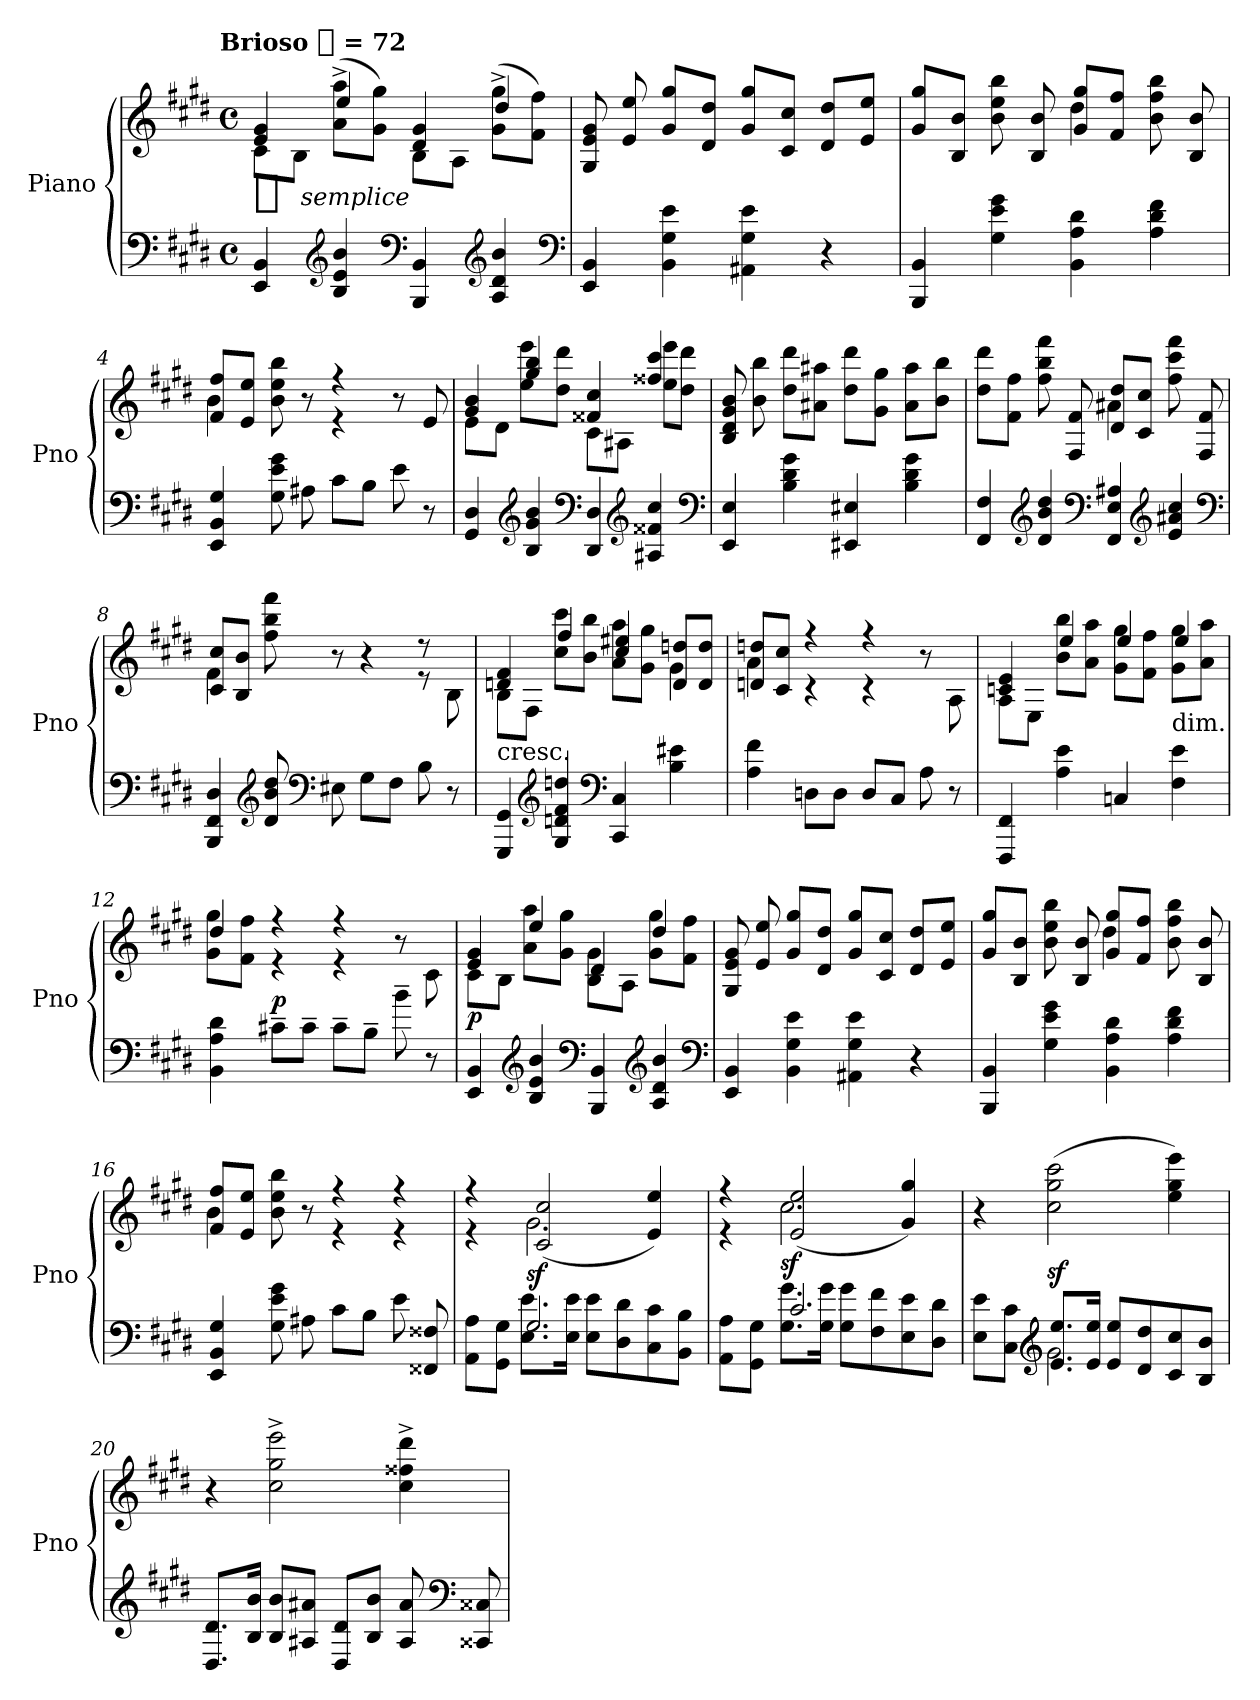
**kern	**kern	**dynam
*part1	*part1	*part1
*staff2	*staff1	*staff1/2
*I"Piano	*	*
*I'Pno	*	*
*clefF4	*clefG2	*
*k[f#c#g#d#]	*k[f#c#g#d#]	*
*E:	*E:	*
!!LO:TX:omd:t=Brioso [half] = 72
*M4/4	*M4/4	*
*met(c)	*met(c)	*
*MM144	*MM144	*
=1	=1	=1
*	*^	*
!	!	!	!LO:DY:t=%s semplice
4EE 4BB	8c#\L	4e/ 4g#/	mf
.	8B\J	.	.
*clefG2	*	*	*
4B 4e 4b	(8a^\ 8aa^\L	4ee/	.
.	8g#\ 8gg#\J)	.	.
*clefF4	*	*	*
4BBB 4BB	8B\L	4d#/ 4g#/	.
.	8A\J	.	.
*clefG2	*	*	*
4A 4d# 4b	(8g#^\ 8gg#^\L	4dd#/	.
.	8f#\ 8ff#\J)	.	.
*	*v	*v	*
*clefF4	*	*
=2	=2	=2
4EE 4BB	8G# 8e 8g#	.
.	8e 8ee	.
4BB 4G# 4e	8g#/ 8gg#/L	.
.	8d#/ 8dd#/J	.
4AA#X 4G# 4e	8g# 8gg#L	.
.	8c# 8cc#J	.
4r	8d# 8dd#L	.
.	8e 8eeJ	.
=3	=3	=3
*	*^	*
4BBB 4BB	4ryy	8g# 8gg#L	.
.	.	8B 8bJ	.
4G# 4e 4g#	4ryy	8b 8ee 8bb	.
.	.	8B 8b	.
4BB 4A 4d#	4dd#\	8g#/ 8gg#/L	.
.	.	8f#/ 8ff#/J	.
4A 4d# 4f#	4ryy	8b 8ff# 8bb	.
.	.	8B 8b	.
=4	=4	=4	=4
4EE 4BB 4G#	8f# 8ff#L	4b	.
.	8e 8eeJ	.	.
8G# 8e 8g#	4ryy	8b 8ee 8bb	.
8A#X	.	8r	.
8c#L	4r	4r	.
8BJ	.	.	.
8e	4ryy	8r	.
8r	.	8e	.
=5	=5	=5	=5
4GG# 4D#	4g# 4b	8eL	.
.	.	8d#J	.
*clefG2	*	*	*
4B 4g# 4b	4gg# 4bb	8ee 8eeeL	.
.	.	8dd# 8ddd#J	.
*clefF4	*	*	*
4DD# 4D#	4f##X 4cc#	8c#L	.
.	.	8A#XJ	.
*clefG2	*	*	*
4A#X 4f##X 4cc#	4ff##X 4ccc#	8ee 8eeeL	.
.	.	8dd# 8ddd#J	.
*	*v	*v	*
*clefF4	*	*
=6	=6	=6
4EE 4E	8B 8d# 8g# 8b	.
.	8b 8bb	.
4B 4d# 4g#	8dd# 8ddd#L	.
.	8a#X 8aa#XJ	.
4EE#X 4E#X	8dd# 8ddd#L	.
.	8g# 8gg#J	.
4B 4d# 4g#	8a# 8aa#L	.
.	8b 8bbJ	.
=7	=7	=7
*	*^	*
4FF# 4F#	4ryy	8dd# 8ddd#L	.
.	.	8f# 8ff#J	.
*clefG2	*	*	*
4d# 4b 4dd#	4ryy	8ff# 8bb 8fff#	.
.	.	8F# 8f#	.
*clefF4	*	*	*
4FF# 4E 4A#X	4a#X\	8d#/ 8dd#/L	.
.	.	8c#/ 8cc#/J	.
*clefG2	*	*	*
4e 4a#X 4cc#	4ryy	8ff# 8ccc# 8fff#	.
.	.	8F# 8f#	.
*clefF4	*	*	*
=8	=8	=8	=8
4BBB 4FF# 4D#	4f#\	8c#/ 8cc#/L	.
.	.	8B/ 8b/J	.
*clefG2	*	*	*
8d# 8b 8dd#	8ff# 8bb 8fff#	4ryy	.
*clefF4	*	*	*
8E#X	8r	.	.
8G#L	4r	8ryy	.
8F#J	.	8ryy	.
8B	8r	8r	.
8r	8B\	8ryy	.
=9	=9	=9	=9
!	!LO:TX:c:t=cresc.	!	!
4GGG# 4GG#	8B\L	4dn/ 4f#/	.
.	8F#J	.	.
*clefG2	*	*	*
4G# 4dn 4f# 4ddn	8cc#\ 8ccc#\L	4ff#/	.
.	8b 8bbJ	.	.
*clefF4	*	*	*
4CC# 4C#	8a\ 8aa\L	4cc#/ 4ee#X/	.
.	8g#\ 8gg#\J	.	.
4B 4e#X	4g#\	8d/ 8ddn/L	.
.	.	8d/ 8dd/J	.
=10	=10	=10	=10
4A 4f#	4a\	8dn/ 8ddn/L	.
.	.	8c#/ 8cc#/J	.
8DnL	4r	4r	.
8DJ	.	.	.
8DL	4r	4r	.
8C#J	.	.	.
8A	4ryy	8r	.
8r	.	8A\	.
=11	=11	=11	=11
4FFF# 4FF#	8A\L	4cn/ 4e/	.
.	8E\J	.	.
4A 4e	8b\ 8bb\L	4ee/	.
.	8a\ 8aa\J	.	.
4Cn	8g#\ 8gg#\L	4ee/	.
.	8f#\ 8ff#\J	.	.
!	!LO:TX:c:t=dim.	!	!
4F# 4e	8g#\ 8gg#\L	4ee/	.
.	8a\ 8aa\J	.	.
=12	=12	=12	=12
4BB 4A 4d#	4dd#	8g# 8gg#L	.
.	.	8f# 8ff#J	.
8c#X~L	4r	4r	p
8c#~J	.	.	.
8c#~L	4r	4r	.
8B~J	.	.	.
8b~	4ryy	8r	.
8r	.	8c#\	.
=13	=13	=13	=13
4EE 4BB	4e 4g#	8c#L	p
.	.	8BJ	.
*clefG2	*	*	*
4B 4e 4b	4ee	8a 8aaL	.
.	.	8g# 8gg#J	.
*clefF4	*	*	*
4BBB 4BB	4d#	8B 8g#L	.
.	.	8AJ	.
*clefG2	*	*	*
4A 4d# 4b	4dd#	8g# 8gg#L	.
.	.	8f# 8ff#J	.
*	*v	*v	*
*clefF4	*	*
=14	=14	=14
4EE 4BB	8G# 8e 8g#	.
.	8e 8ee	.
4BB 4G# 4e	8g#/ 8gg#/L	.
.	8d#/ 8dd#/J	.
4AA#X 4G# 4e	8g# 8gg#L	.
.	8c# 8cc#J	.
4r	8d# 8dd#L	.
.	8e 8eeJ	.
=15	=15	=15
*	*^	*
4BBB 4BB	8g# 8gg#L	4ryy	.
.	8B 8bJ	.	.
4G# 4e 4g#	4ryy	8b 8ee 8bb	.
.	.	8B 8b	.
4BB 4A 4d#	8g# 8gg#L	4dd#	.
.	8f# 8ff#J	.	.
4A 4d# 4f#	8b 8ff# 8bb	4ryy	.
.	8B 8b	.	.
=16	=16	=16	=16
4EE 4BB 4G#	8f# 8ff#L	4b	.
.	8e 8eeJ	.	.
8G# 8e 8g#	4ryy	8b 8ee 8bb	.
8A#X	.	8r	.
8c#L	4r	4r	.
8BJ	.	.	.
8e	4r	4r	.
8FF##X 8F##X	.	.	.
=17	=17	=17	=17
*^	*	*	*
4ryy	8AA 8AL	4r	4r	.
.	8GG# 8G#J	.	.	.
2.G#	8.E 8.eL	2.g#\	(>2c#/ 2cc#/	sf
.	16E 16eJk	.	.	.
.	8E 8eL	.	.	.
.	8D# 8d#	.	.	.
.	8C# 8c#	.	4e/ 4ee/)	.
.	8BB 8BJ	.	.	.
=18	=18	=18	=18	=18
4ryy	8AA 8AL	4r	4r	.
.	8GG# 8G#J	.	.	.
8.G#\ 8.g#\L	2.c#/	2.cc#\	(>2e/ 2ee/	sf
16G#\ 16g#\Jk	.	.	.	.
8G#\ 8g#\L	.	.	.	.
8F#\ 8f#\	.	.	.	.
8E\ 8e\	.	.	4g#/ 4gg#/)	.
8D#\ 8d#\J	.	.	.	.
*	*	*v	*v	*
=19	=19	=19	=19
8E 8eL	4ryy	4r	.
8C# 8c#J	.	.	.
*clefG2	*	*	*
2.g#\	8.e/ 8.ee/L	(2cc# 2gg# 2ccc#	sf
.	16e/ 16ee/Jk	.	.
.	8e/ 8ee/L	.	.
.	8d#/ 8dd#/	.	.
.	8c#/ 8cc#/	4ee 4gg# 4eee)	.
.	8B/ 8b/J	.	.
*v	*v	*	*
=20	=20	=20
8.D# 8.d#L	4r	.
16B 16bJk	.	.
8B 8bL	2cc#^ 2gg#^ 2eee^	.
8A#X 8a#XJ	.	.
8D# 8d#L	.	.
8B 8bJ	.	.
8A# 8a#	4cc#^ 4ff##X^ 4ddd#^	.
*clefF4	*	*
8CC##X 8C##X	.	.
=	=	=
*-	*-	*-
